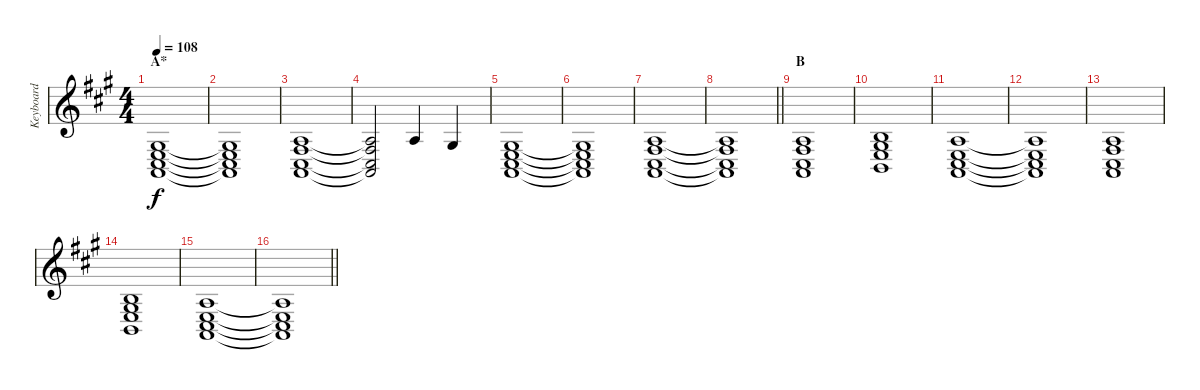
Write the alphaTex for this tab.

\track ("Keyboard" "Keyboard") {instrument pad8sweep}
\staff {score}
\tuning (Eb4 Bb3 Gb3 Db3 Ab2 Db2) {hide}
\ts (4 4)
\section ("" "A*")
\tempo 108
\clef g2
\ks f#minor
(2.3 3.4 5.5 8.6).1{dy f} |
(2.3{t} 3.4{t} 5.5{t} 8.6{t}).1 |
(3.3 5.4 5.5 8.6).1 |
(3.3{t} 5.4{t} 5.5{t} 8.6{t}).2 3.3.4 2.3.4 |
(2.3 3.4 5.5 8.6).1 |
(2.3{t} 3.4{t} 5.5{t} 8.6{t}).1 |
(3.3 5.4 5.5 8.6).1 |
\barLineRight lightlight
(3.3{t} 5.4{t} 5.5{t} 8.6{t}).1 |
\section ("" "B")
(3.3 5.4 5.5 8.6).1 |
(1.2 2.3 3.4 3.5).1 |
(3.3 3.4 5.5 8.6).1 |
(3.3{t} 3.4{t} 5.5{t} 8.6{t}).1 |
(3.3 5.4 5.5 8.6).1 |
(1.2 2.3 3.4 3.5).1 |
(3.3 3.4 5.5 8.6).1 |
\barLineRight lightlight
(3.3{t} 3.4{t} 5.5{t} 8.6{t}).1
